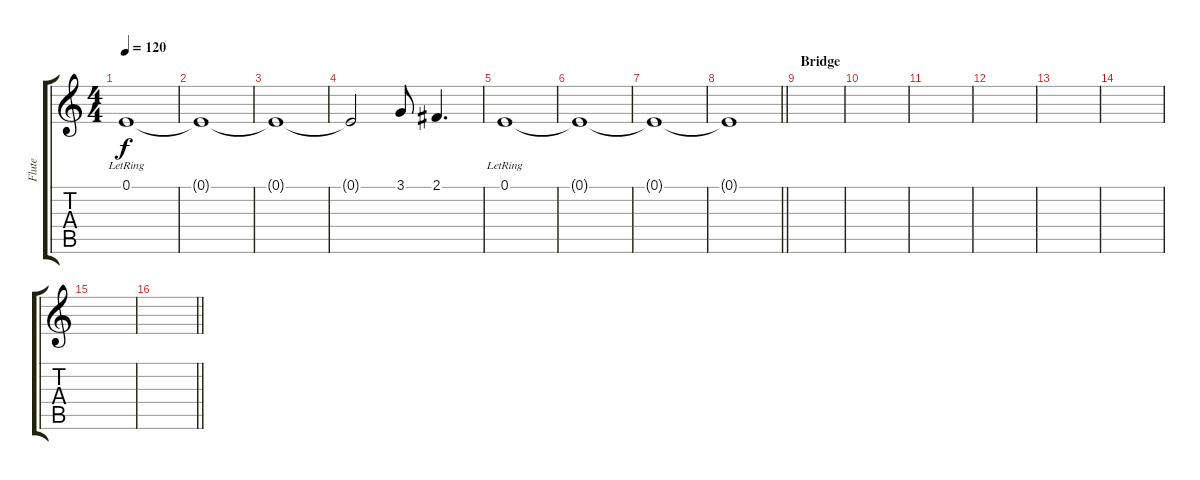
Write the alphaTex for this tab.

\track ("Flute" "Flute") {instrument sopranosax}
\staff {score tabs}
\tuning (E4 B3 G3 D3 A2 E2) {hide}
\ts (4 4)
\tempo 120
\clef g2
\ks c
0.1{lr}.1{dy f} |
0.1{t}.1 |
0.1{t}.1 |
0.1{t}.2 3.1.8 2.1.4{d} |
0.1{lr}.1 |
0.1{t}.1 |
0.1{t}.1 |
\barLineRight lightlight
0.1{t}.1 |
\section ("" "Bridge")
|
|
|
|
|
|
|
\barLineRight lightlight
